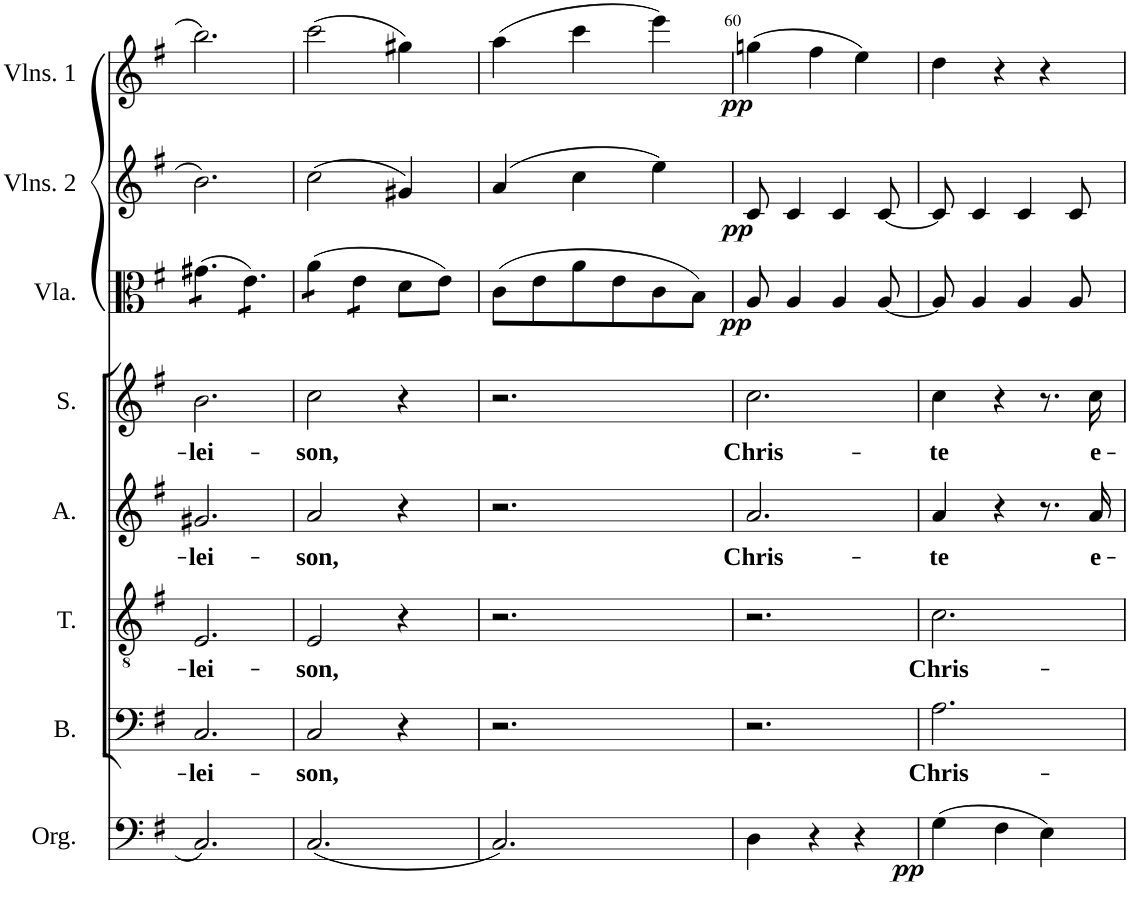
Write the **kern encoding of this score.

**kern	**dynam	**kern	**text	**kern	**text	**kern	**text	**kern	**text	**kern	**dynam	**kern	**dynam	**kern	**dynam
*part8	*part8	*part7	*part7	*part6	*part6	*part5	*part5	*part4	*part4	*part3	*part3	*part2	*part2	*part1	*part1
*staff8	*staff8	*staff7	*staff7	*staff6	*staff6	*staff5	*staff5	*staff4	*staff4	*staff3	*staff3	*staff2	*staff2	*staff1	*staff1
*I"Organ	*	*I"Bass	*	*I"Tenor	*	*I"Alto	*	*I"Soprano	*	*I"Viola	*	*I"Violins 2	*	*I"Violins 1	*
*I'Org.	*	*I'B.	*	*I'T.	*	*I'A.	*	*I'S.	*	*I'Vla.	*	*I'Vlns. 2	*	*I'Vlns. 1	*
!!LO:PB:g=z
*clefF4	*	*clefF4	*	*clefGv2	*	*clefG2	*	*clefG2	*	*clefC3	*	*clefG2	*	*clefG2	*
*k[f#]	*	*k[f#]	*	*k[f#]	*	*k[f#]	*	*k[f#]	*	*k[f#]	*	*k[f#]	*	*k[f#]	*
*M3/4	*	*M3/4	*	*M3/4	*	*M3/4	*	*M3/4	*	*M3/4	*	*M3/4	*	*M3/4	*
=57	=57	=57	=57	=57	=57	=57	=57	=57	=57	=57	=57	=57	=57	=57	=57
!	!	!	!LO:LY:b	!	!LO:LY:b	!	!LO:LY:b	!	!LO:LY:b	!	!	!	!	!	!
*	*	*	*	*	*	*	*	*	*	*tremolo	*	*	*	*	*
2.C/	.	2.C/	-lei-	2.E/	-lei-	2.g#X/	-lei-	2.b\	-lei-	(8g#X\L	.	2.b\	.	2.bb\	.
.	.	.	.	.	.	.	.	.	.	(8g#X\	.	.	.	.	.
.	.	.	.	.	.	.	.	.	.	(8g#X\J	.	.	.	.	.
.	.	.	.	.	.	.	.	.	.	8e\)L	.	.	.	.	.
.	.	.	.	.	.	.	.	.	.	8e\)	.	.	.	.	.
.	.	.	.	.	.	.	.	.	.	8e\)J	.	.	.	.	.
=58	=58	=58	=58	=58	=58	=58	=58	=58	=58	=58	=58	=58	=58	=58	=58
!	!	!	!LO:LY:b	!	!LO:LY:b	!	!LO:LY:b	!	!LO:LY:b	!	!	!	!	!	!
(2.C/	.	2C/	-son,	2E/	-son,	2a/	-son,	2cc\	-son,	(8a\L	.	(2cc\	.	(2ccc\	.
.	.	.	.	.	.	.	.	.	.	(8a\J	.	.	.	.	.
.	.	.	.	.	.	.	.	.	.	8e\L	.	.	.	.	.
.	.	.	.	.	.	.	.	.	.	8e\J	.	.	.	.	.
*	*	*	*	*	*	*	*	*	*	*Xtremolo	*	*	*	*	*
.	.	4r	.	4r	.	4r	.	4r	.	8d\L	.	4g#X/)	.	4gg#X\)	.
.	.	.	.	.	.	.	.	.	.	8e\J)	.	.	.	.	.
=59	=59	=59	=59	=59	=59	=59	=59	=59	=59	=59	=59	=59	=59	=59	=59
2.C/)	.	2.r	.	2.r	.	2.r	.	2.r	.	(8c\L	.	(4a/	.	(4aa\	.
.	.	.	.	.	.	.	.	.	.	8e\	.	.	.	.	.
.	.	.	.	.	.	.	.	.	.	8a\	.	4cc\	.	4ccc\	.
.	.	.	.	.	.	.	.	.	.	8e\	.	.	.	.	.
.	.	.	.	.	.	.	.	.	.	8c\	.	4ee\)	.	4eee\)	.
.	.	.	.	.	.	.	.	.	.	8B\J)	.	.	.	.	.
=60	=60	=60	=60	=60	=60	=60	=60	=60	=60	=60	=60	=60	=60	=60	=60
!	!	!	!	!	!	!	!LO:LY:b	!	!LO:LY:b	!	!LO:DY:b	!	!LO:DY:b	!	!LO:DY:b
4D\	.	2.r	.	2.r	.	2.a/	Chris-	2.cc\	Chris-	8A/	pp	8c/	pp	(4ggn\	pp
.	.	.	.	.	.	.	.	.	.	4A/	.	4c/	.	.	.
4r	.	.	.	.	.	.	.	.	.	.	.	.	.	4ff#\	.
.	.	.	.	.	.	.	.	.	.	4A/	.	4c/	.	.	.
4r	.	.	.	.	.	.	.	.	.	.	.	.	.	4ee\)	.
.	.	.	.	.	.	.	.	.	.	[8A/	.	[8c/	.	.	.
=61	=61	=61	=61	=61	=61	=61	=61	=61	=61	=61	=61	=61	=61	=61	=61
!	!LO:DY:b	!	!LO:LY:b	!	!LO:LY:b	!	!LO:LY:b	!	!LO:LY:b	!	!	!	!	!	!
(4G\	pp	2.A\	Chris-	2.c\	Chris-	4a/	-te	4cc\	-te	8A/]	.	8c/]	.	4dd\	.
.	.	.	.	.	.	.	.	.	.	4A/	.	4c/	.	.	.
4F#\	.	.	.	.	.	4r	.	4r	.	.	.	.	.	4r	.
.	.	.	.	.	.	.	.	.	.	4A/	.	4c/	.	.	.
4E\)	.	.	.	.	.	8.r	.	8.r	.	.	.	.	.	4r	.
.	.	.	.	.	.	.	.	.	.	8A/	.	8c/	.	.	.
!	!	!	!	!	!	!	!LO:LY:b	!	!LO:LY:b	!	!	!	!	!	!
.	.	.	.	.	.	16a/	e-	16cc\	e-	.	.	.	.	.	.
=	=	=	=	=	=	=	=	=	=	=	=	=	=	=	=
*-	*-	*-	*-	*-	*-	*-	*-	*-	*-	*-	*-	*-	*-	*-	*-
